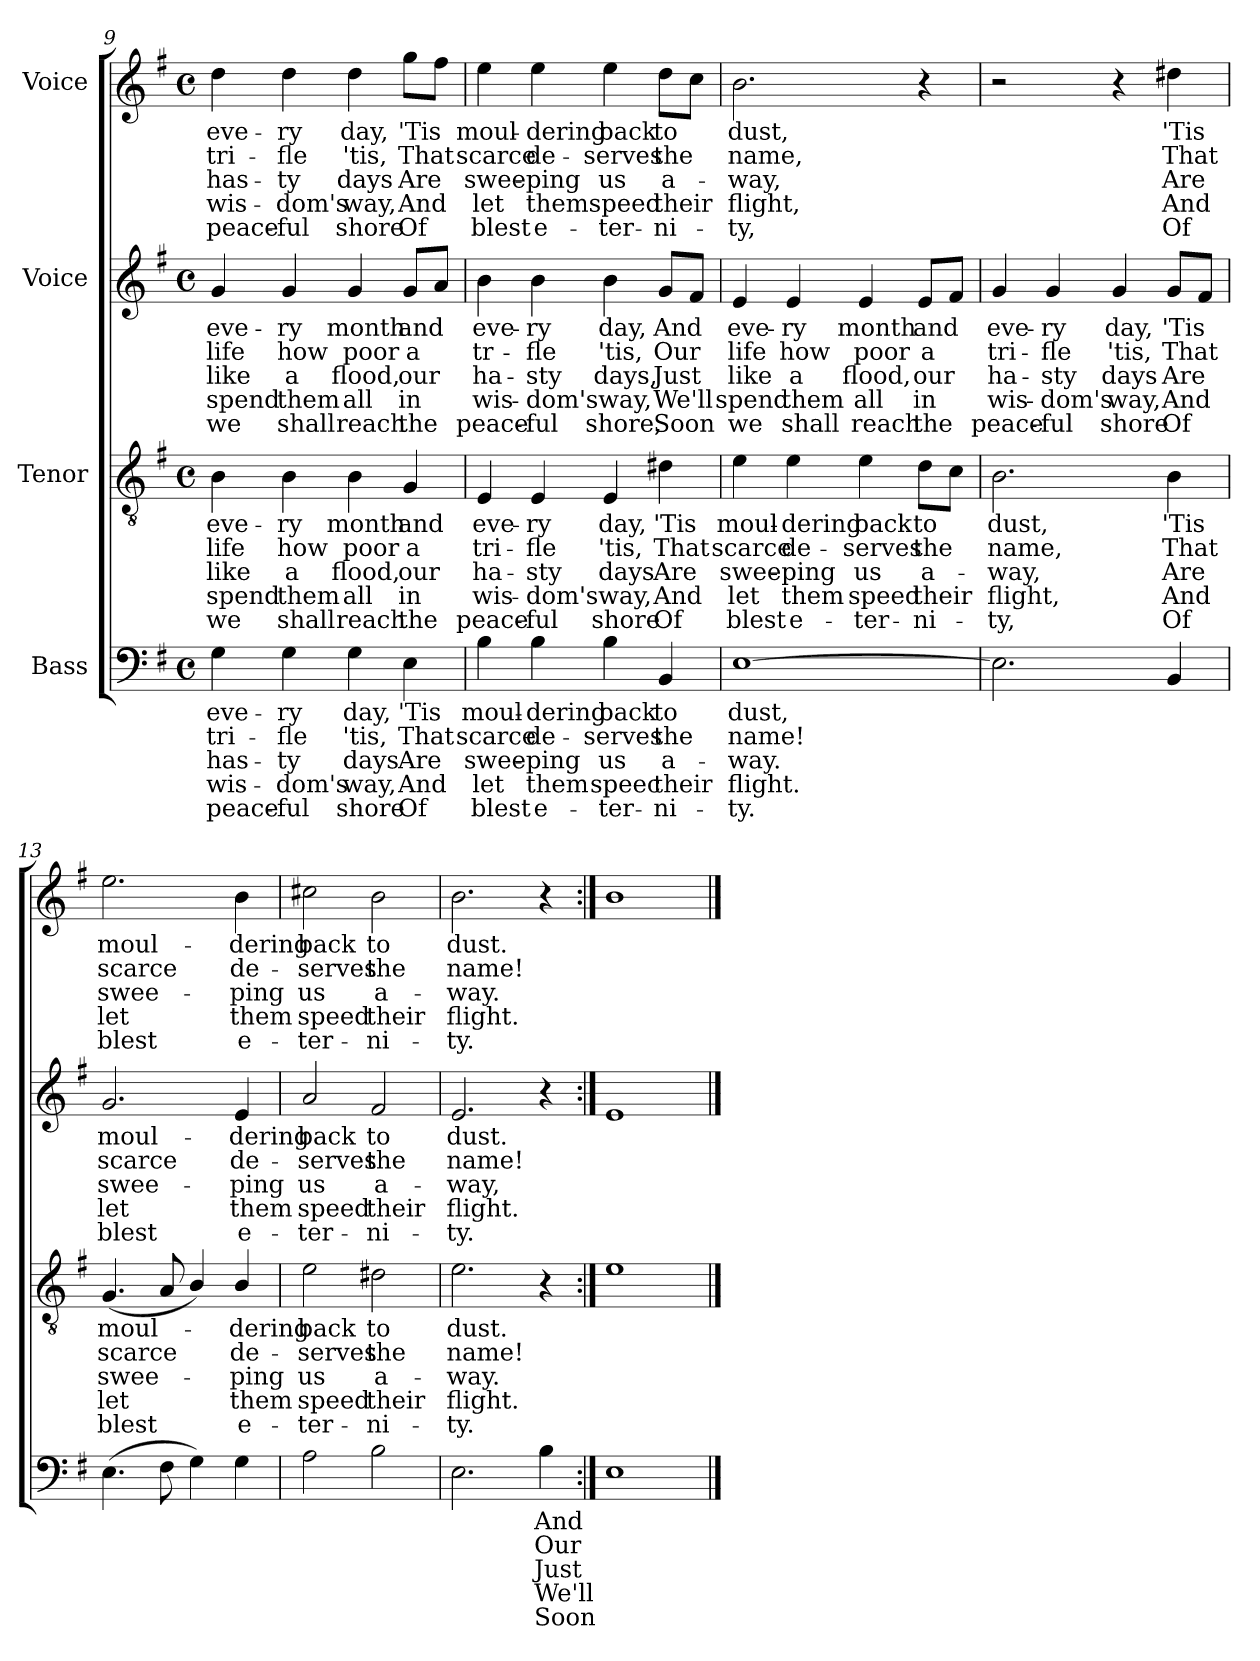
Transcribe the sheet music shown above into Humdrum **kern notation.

**kern	**text	**text	**text	**text	**text	**kern	**text	**text	**text	**text	**text	**kern	**text	**text	**text	**text	**text	**kern	**text	**text	**text	**text	**text
*part4	*part4	*part4	*part4	*part4	*part4	*part3	*part3	*part3	*part3	*part3	*part3	*part2	*part2	*part2	*part2	*part2	*part2	*part1	*part1	*part1	*part1	*part1	*part1
*staff4	*staff4	*staff4	*staff4	*staff4	*staff4	*staff3	*staff3	*staff3	*staff3	*staff3	*staff3	*staff2	*staff2	*staff2	*staff2	*staff2	*staff2	*staff1	*staff1	*staff1	*staff1	*staff1	*staff1
*I"Bass	*	*	*	*	*	*I"Tenor	*	*	*	*	*	*I"Voice	*	*	*	*	*	*I"Voice	*	*	*	*	*
*clefF4	*	*	*	*	*	*clefGv2	*	*	*	*	*	*clefG2	*	*	*	*	*	*clefG2	*	*	*	*	*
*k[f#]	*	*	*	*	*	*k[f#]	*	*	*	*	*	*k[f#]	*	*	*	*	*	*k[f#]	*	*	*	*	*
*M4/4	*	*	*	*	*	*M4/4	*	*	*	*	*	*M4/4	*	*	*	*	*	*M4/4	*	*	*	*	*
*met(c)	*	*	*	*	*	*met(c)	*	*	*	*	*	*met(c)	*	*	*	*	*	*met(c)	*	*	*	*	*
=9	=9	=9	=9	=9	=9	=9	=9	=9	=9	=9	=9	=9	=9	=9	=9	=9	=9	=9	=9	=9	=9	=9	=9
4G\	eve-	tri-	has-	wis-	peace-	4B\	eve-	life	like	spend	we	4g/	eve-	life	like	spend	we	4dd\	eve-	tri-	has-	wis-	peace-
4G\	-ry	-fle	-ty	-dom's	-ful	4B\	-ry	how	a	them	shall	4g/	-ry	how	a	them	shall	4dd\	-ry	-fle	-ty	-dom's	-ful
4G\	day,	'tis,	days	way,	shore	4B\	month	poor	flood,	all	reach	4g/	month	poor	flood,	all	reach	4dd\	day,	'tis,	days	way,	shore
4E\	'Tis	That	Are	And	Of	4G/	and	a	our	in	the	8g/L	and	a	our	in	the	8gg\L	'Tis	That	Are	And	Of
.	.	.	.	.	.	.	.	.	.	.	.	8a/J	.	.	.	.	.	8ff#\J	.	.	.	.	.
=10	=10	=10	=10	=10	=10	=10	=10	=10	=10	=10	=10	=10	=10	=10	=10	=10	=10	=10	=10	=10	=10	=10	=10
4B\	moul-	scarce	swee-	let	blest	4E/	eve-	tri-	ha-	wis-	peace-	4b\	eve-	tr-	ha-	-wis-	peace-	4ee\	moul-	scarce	swee-	let	blest
4B\	-dering	de-	-ping	them	e-	4E/	-ry	-fle	-sty	-dom's	-ful	4b\	-ry	-fle	-sty	-dom's	-ful	4ee\	-dering	de-	-ping	them	e-
4B\	back	-serves	us	speec	-ter-	4E/	day,	'tis,	days	way,	shore	4b\	day,	'tis,	days,	way,	shore,	4ee\	back	-serves	us	speed	-ter-
4BB/	to	the	a-	their	-ni-	4d#X\	'Tis	That	Are	And	Of	8g/L	And	Our	Just	We'll	Soon	8dd\L	to	the	a-	their	-ni-
.	.	.	.	.	.	.	.	.	.	.	.	8f#/J	.	.	.	.	.	8cc\J	.	.	.	.	.
!!LO:PB:g=z
=11	=11	=11	=11	=11	=11	=11	=11	=11	=11	=11	=11	=11	=11	=11	=11	=11	=11	=11	=11	=11	=11	=11	=11
[1E	dust,	name!	-way.	flight.	-ty.	4e\	moul-	scarce	swee-	let	blest	4e/	eve-	life	like	spend	we	2.b\	dust,	name,	-way,	flight,	-ty,
.	.	.	.	.	.	4e\	-dering	de-	-ping	them	e-	4e/	-ry	how	a	them	shall	.	.	.	.	.	.
.	.	.	.	.	.	4e\	back	-serves	us	speed	-ter-	4e/	month	poor	flood,	all	reach	.	.	.	.	.	.
.	.	.	.	.	.	8d\L	to	the	a-	their	-ni-	8e/L	and	a	our	in	the	4r	.	.	.	.	.
.	.	.	.	.	.	8c\J	.	.	.	.	.	8f#/J	.	.	.	.	.	.	.	.	.	.	.
=12	=12	=12	=12	=12	=12	=12	=12	=12	=12	=12	=12	=12	=12	=12	=12	=12	=12	=12	=12	=12	=12	=12	=12
2.E\]	.	.	.	.	.	2.B\	dust,	name,	-way,	flight,	-ty,	4g/	eve-	tri-	ha-	wis-	peace-	2r	.	.	.	.	.
.	.	.	.	.	.	.	.	.	.	.	.	4g/	-ry	-fle	-sty	-dom's	-ful	.	.	.	.	.	.
.	.	.	.	.	.	.	.	.	.	.	.	4g/	day,	'tis,	days	way,	shore	4r	.	.	.	.	.
4BB/	.	.	.	.	.	4B\	'Tis	That	Are	And	Of	8g/L	'Tis	That	Are	And	Of	4dd#X\	'Tis	That	Are	And	Of
.	.	.	.	.	.	.	.	.	.	.	.	8f#/J	.	.	.	.	.	.	.	.	.	.	.
=13	=13	=13	=13	=13	=13	=13	=13	=13	=13	=13	=13	=13	=13	=13	=13	=13	=13	=13	=13	=13	=13	=13	=13
(4.E\	.	.	.	.	.	(4.G/	moul-	scarce	swee-	let	blest	2.g/	moul-	scarce	swee-	let	blest	2.ee\	moul-	scarce	swee-	let	blest
8F#\	.	.	.	.	.	8A/	.	.	.	.	.	.	.	.	.	.	.	.	.	.	.	.	.
4G\)	.	.	.	.	.	4B/)	.	.	.	.	.	.	.	.	.	.	.	.	.	.	.	.	.
4G\	.	.	.	.	.	4B/	-dering	de-	-ping	them	e-	4e/	-dering	de-	-ping	them	e-	4b\	-dering	de-	-ping	them	e-
=14	=14	=14	=14	=14	=14	=14	=14	=14	=14	=14	=14	=14	=14	=14	=14	=14	=14	=14	=14	=14	=14	=14	=14
2A\	.	.	.	.	.	2e\	back	-serves	us	speed	-ter-	2a/	back	-serves	us	speed	-ter-	2cc#X\	back	-serves	us	speed	-ter-
2B\	.	.	.	.	.	2d#X\	to	the	a-	their	-ni-	2f#/	to	the	a-	their	-ni-	2b\	to	the	a-	their	-ni-
=15	=15	=15	=15	=15	=15	=15	=15	=15	=15	=15	=15	=15	=15	=15	=15	=15	=15	=15	=15	=15	=15	=15	=15
2.E\	.	.	.	.	.	2.e\	dust.	name!	-way.	flight.	-ty.	2.e/	dust.	name!	-way,	flight.	-ty.	2.b\	dust.	name!	-way.	flight.	-ty.
4B\	And	Our	Just	We'll	Soon	4r	.	.	.	.	.	4r	.	.	.	.	.	4r	.	.	.	.	.
=16:|!	=16:|!	=16:|!	=16:|!	=16:|!	=16:|!	=16:|!	=16:|!	=16:|!	=16:|!	=16:|!	=16:|!	=16:|!	=16:|!	=16:|!	=16:|!	=16:|!	=16:|!	=16:|!	=16:|!	=16:|!	=16:|!	=16:|!	=16:|!
1E	.	.	.	.	.	1e	.	.	.	.	.	1e	.	.	.	.	.	1b	.	.	.	.	.
==	==	==	==	==	==	==	==	==	==	==	==	==	==	==	==	==	==	==	==	==	==	==	==
*-	*-	*-	*-	*-	*-	*-	*-	*-	*-	*-	*-	*-	*-	*-	*-	*-	*-	*-	*-	*-	*-	*-	*-
